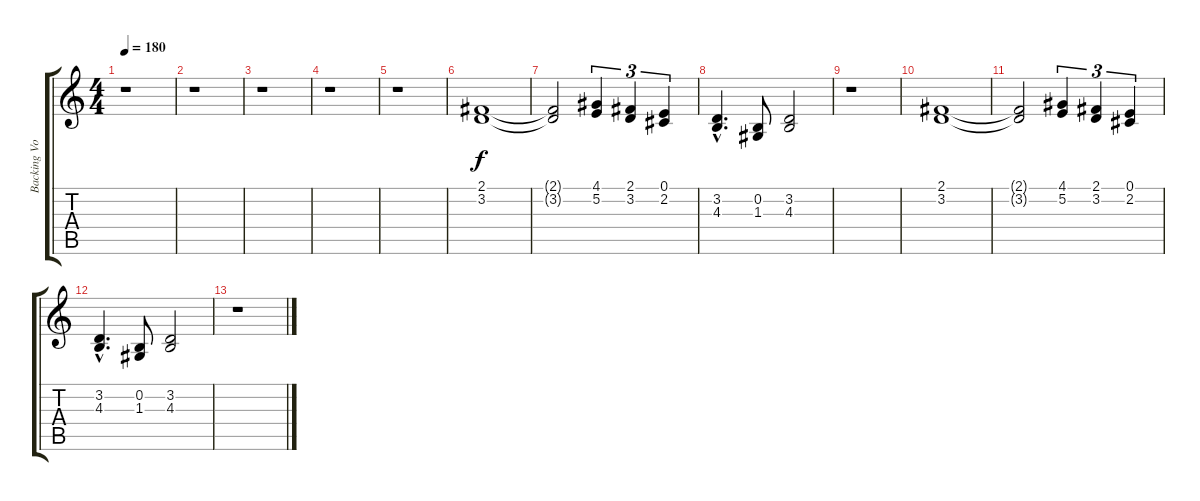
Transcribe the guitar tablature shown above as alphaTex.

\track ("Backing Vocals" "Backing Vo") {instrument choiraahs}
\staff {score tabs}
\tuning (E4 B3 G3 D3 A2 E2) {hide}
\ts (4 4)
\tempo 180
\clef g2
\ks c
r.1{dy f} |
r.1 |
r.1 |
r.1 |
r.1 |
(2.1 3.2).1 |
(2.1{t} 3.2{t}).2 (4.1 5.2).4{tu (3 2)} (2.1 3.2).4{tu (3 2)} (0.1 2.2).4{tu (3 2)} |
(3.2{hac} 4.3{hac}).4{d volume 15} (0.2 1.3).8{volume 14} (3.2 4.3).2{volume 14} |
r.1 |
(2.1 3.2).1{volume 10} |
(2.1{t} 3.2{t}).2 (4.1 5.2).4{tu (3 2) volume 6} (2.1 3.2).4{tu (3 2) volume 6} (0.1 2.2).4{tu (3 2) volume 6} |
(3.2{hac} 4.3{hac}).4{d volume 5} (0.2 1.3).8{volume 4} (3.2 4.3).2{volume 4} |
r.1
